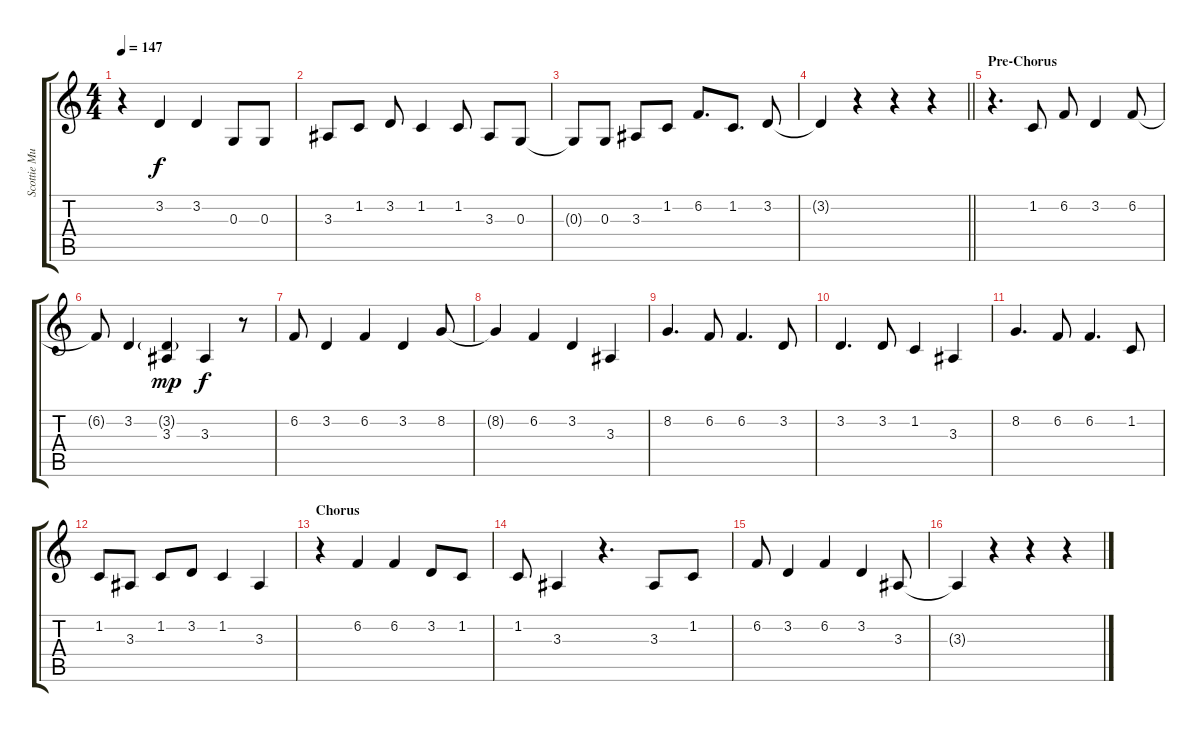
\track ("Scottie Murphy - Vocals" "Scottie Mu") {instrument altosax}
\staff {score tabs}
\tuning (E4 B3 G3 D3 A2 E2) {hide}
\ts (4 4)
\tempo 147
\clef g2
\ks c
r.4{dy f} 3.2.4 3.2.4 0.3.8 0.3.8 |
3.3.8 1.2.8 3.2.8 1.2.4 1.2.8 3.3.8 0.3.8 |
0.3{t}.8 0.3.8 3.3.8 1.2.8 6.2.8{d} 1.2.8{d} 3.2.8 |
\barLineRight lightlight
3.2{t}.4 r.4 r.4 r.4 |
\section ("" "Pre-Chorus")
r.4{d} 1.2.8 6.2.8 3.2.4 6.2.8 |
6.2{t}.8 3.2.4 (3.2{g} 3.3).4{dy mp} 3.3.4{dy f} r.8 |
6.2.8 3.2.4 6.2.4 3.2.4 8.2.8 |
8.2{t}.4 6.2.4 3.2.4 3.3.4 |
8.2.4{d} 6.2.8 6.2.4{d} 3.2.8 |
3.2.4{d} 3.2.8 1.2.4 3.3.4 |
8.2.4{d} 6.2.8 6.2.4{d} 1.2.8 |
1.2.8 3.3.8 1.2.8 3.2.8 1.2.4 3.3.4 |
\section ("" "Chorus")
r.4 6.2.4 6.2.4 3.2.8 1.2.8 |
1.2.8 3.3.4 r.4{d} 3.3.8 1.2.8 |
6.2.8 3.2.4 6.2.4 3.2.4 3.3.8 |
3.3{t}.4 r.4 r.4 r.4
